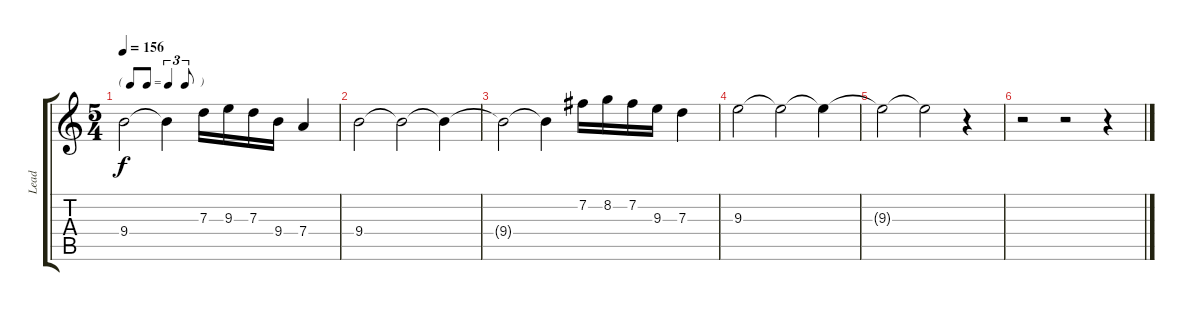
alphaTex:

\track ("Lead" "Lead") {instrument acousticguitarnylon}
\staff {score tabs}
\tuning (E4 B3 G3 D3 A2 E2) {hide}
\ts (5 4)
\tf triplet8th
\tempo 156
\clef g2
\ks c
9.4{t}.2{dy f} 9.4{t}.4 7.3.16 9.3.16 7.3.16 9.4.16 7.4.4 |
9.4.2 9.4{t}.2 9.4{t}.4 |
9.4{t}.2 9.4{t}.4 7.2.16 8.2.16 7.2.16 9.3.16 7.3.4 |
9.3.2 9.3{t}.2 9.3{t}.4 |
9.3{t}.2 9.3{t}.2 r.4 |
r.2 r.2 r.4
